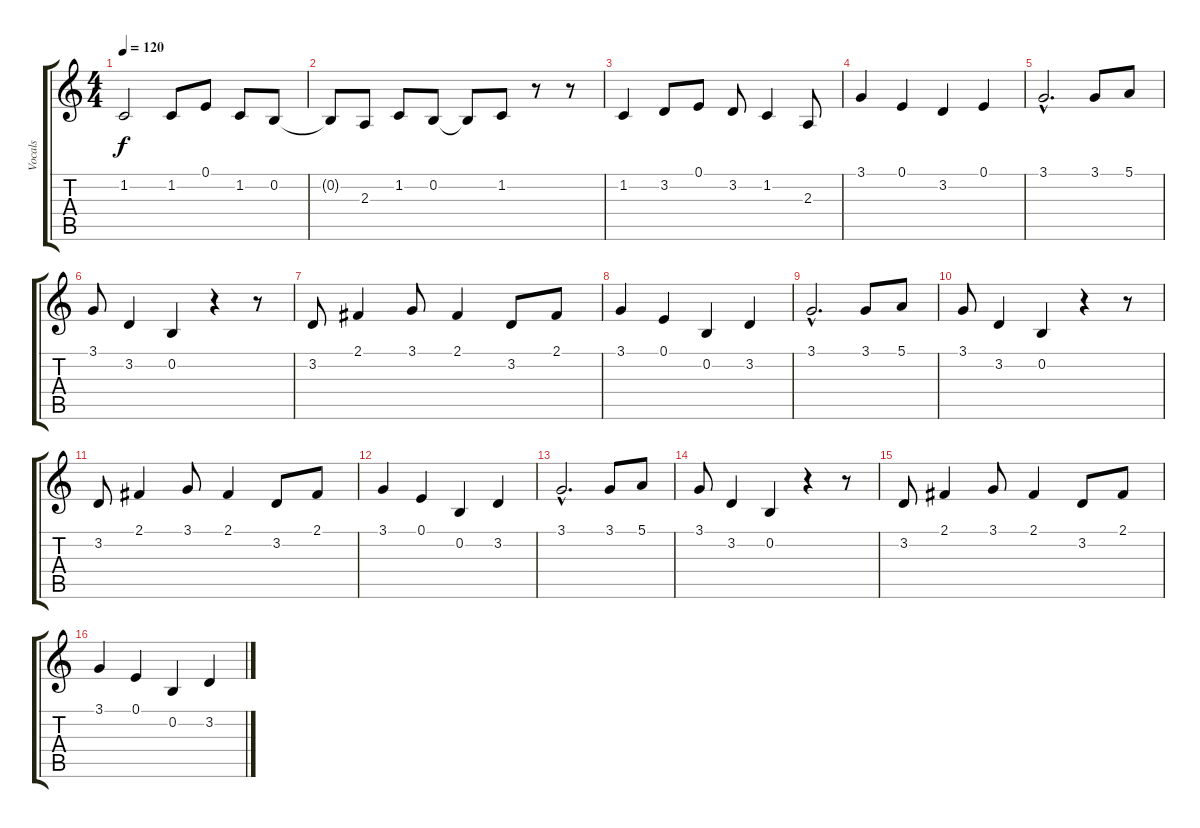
\track ("Vocals" "Vocals") {instrument lead1square}
\staff {score tabs}
\tuning (E4 B3 G3 D3 A2 E2) {hide}
\ts (4 4)
\tempo 120
\clef g2
\ks c
1.2.2{dy f} 1.2.8 0.1.8 1.2.8 0.2.8 |
0.2{t}.8 2.3.8 1.2.8 0.2.8 0.2{t}.8 1.2.8 r.8 r.8 |
1.2.4 3.2.8 0.1.8 3.2.8 1.2.4 2.3.8 |
3.1.4 0.1.4 3.2.4 0.1.4 |
3.1{hac}.2{d} 3.1.8 5.1.8 |
3.1.8 3.2.4 0.2.4 r.4 r.8 |
3.2.8 2.1.4 3.1.8 2.1.4 3.2.8 2.1.8 |
3.1.4 0.1.4 0.2.4 3.2.4 |
3.1{hac}.2{d} 3.1.8 5.1.8 |
3.1.8 3.2.4 0.2.4 r.4 r.8 |
3.2.8 2.1.4 3.1.8 2.1.4 3.2.8 2.1.8 |
3.1.4 0.1.4 0.2.4 3.2.4 |
3.1{hac}.2{d} 3.1.8 5.1.8 |
3.1.8 3.2.4 0.2.4 r.4 r.8 |
3.2.8 2.1.4 3.1.8 2.1.4 3.2.8 2.1.8 |
3.1.4 0.1.4 0.2.4 3.2.4
